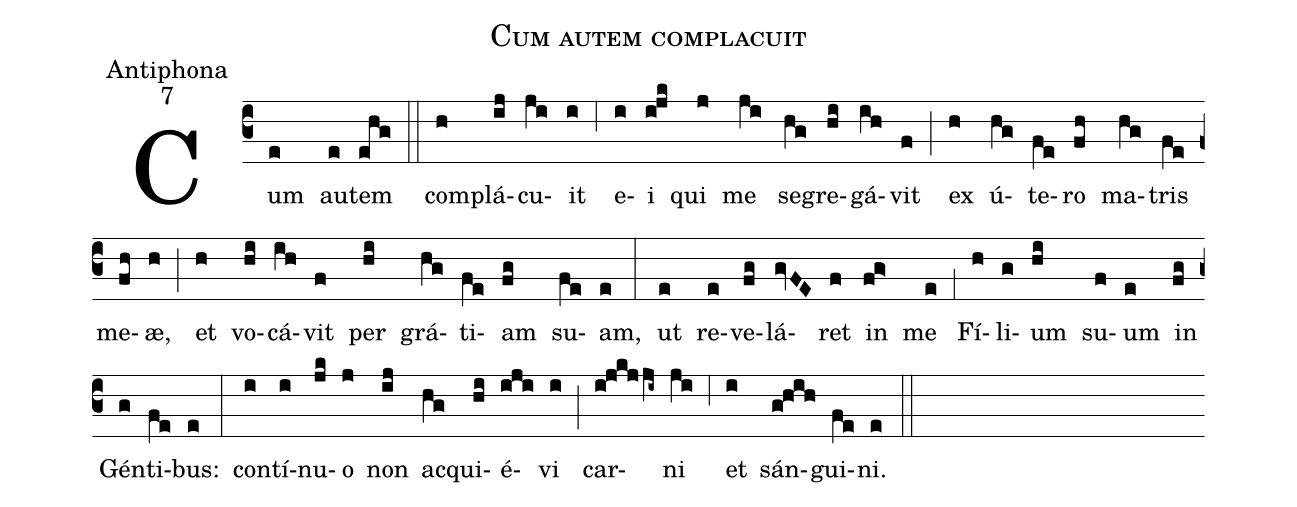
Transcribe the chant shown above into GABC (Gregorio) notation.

name:Cum autem complacuit;
office-part:Antiphona;
mode:7;
%%
(c3) Cum(e) au(e)tem(ehg) (::) com(h)plá(ij)cu(ji)it(i) (;6) e(i)i(i!jk) qui(j) me(ji) se(hg)gre(hi)gá(ih)vit(f) (;) ex(h) ú(hg)te(fe)ro(fh) ma(hg)tris(fe) me(fh)æ,(h) (;) et(h) vo(hi)cá(ih)vit(f) per(hi) grá(hg)ti(fe)am(fg) su(fe)am,(e) (:) ut(e) re(e)ve(fg)lá(gvFE)ret(f) in(fg>) me(e) (;1) Fí(h)li(g)um(hi) su(f)um(e) in(fg) Gén(g)ti(fe)bus:(e) (:) con(i)tí(i)nu(jk)o(j) non(ij) ac(hg)qui(hi)é(iji)vi(i) (;) car(i!jkjji~)ni(ji) (;6) et(i) sán(g!hih)gui(fe)ni.(e) (::)
